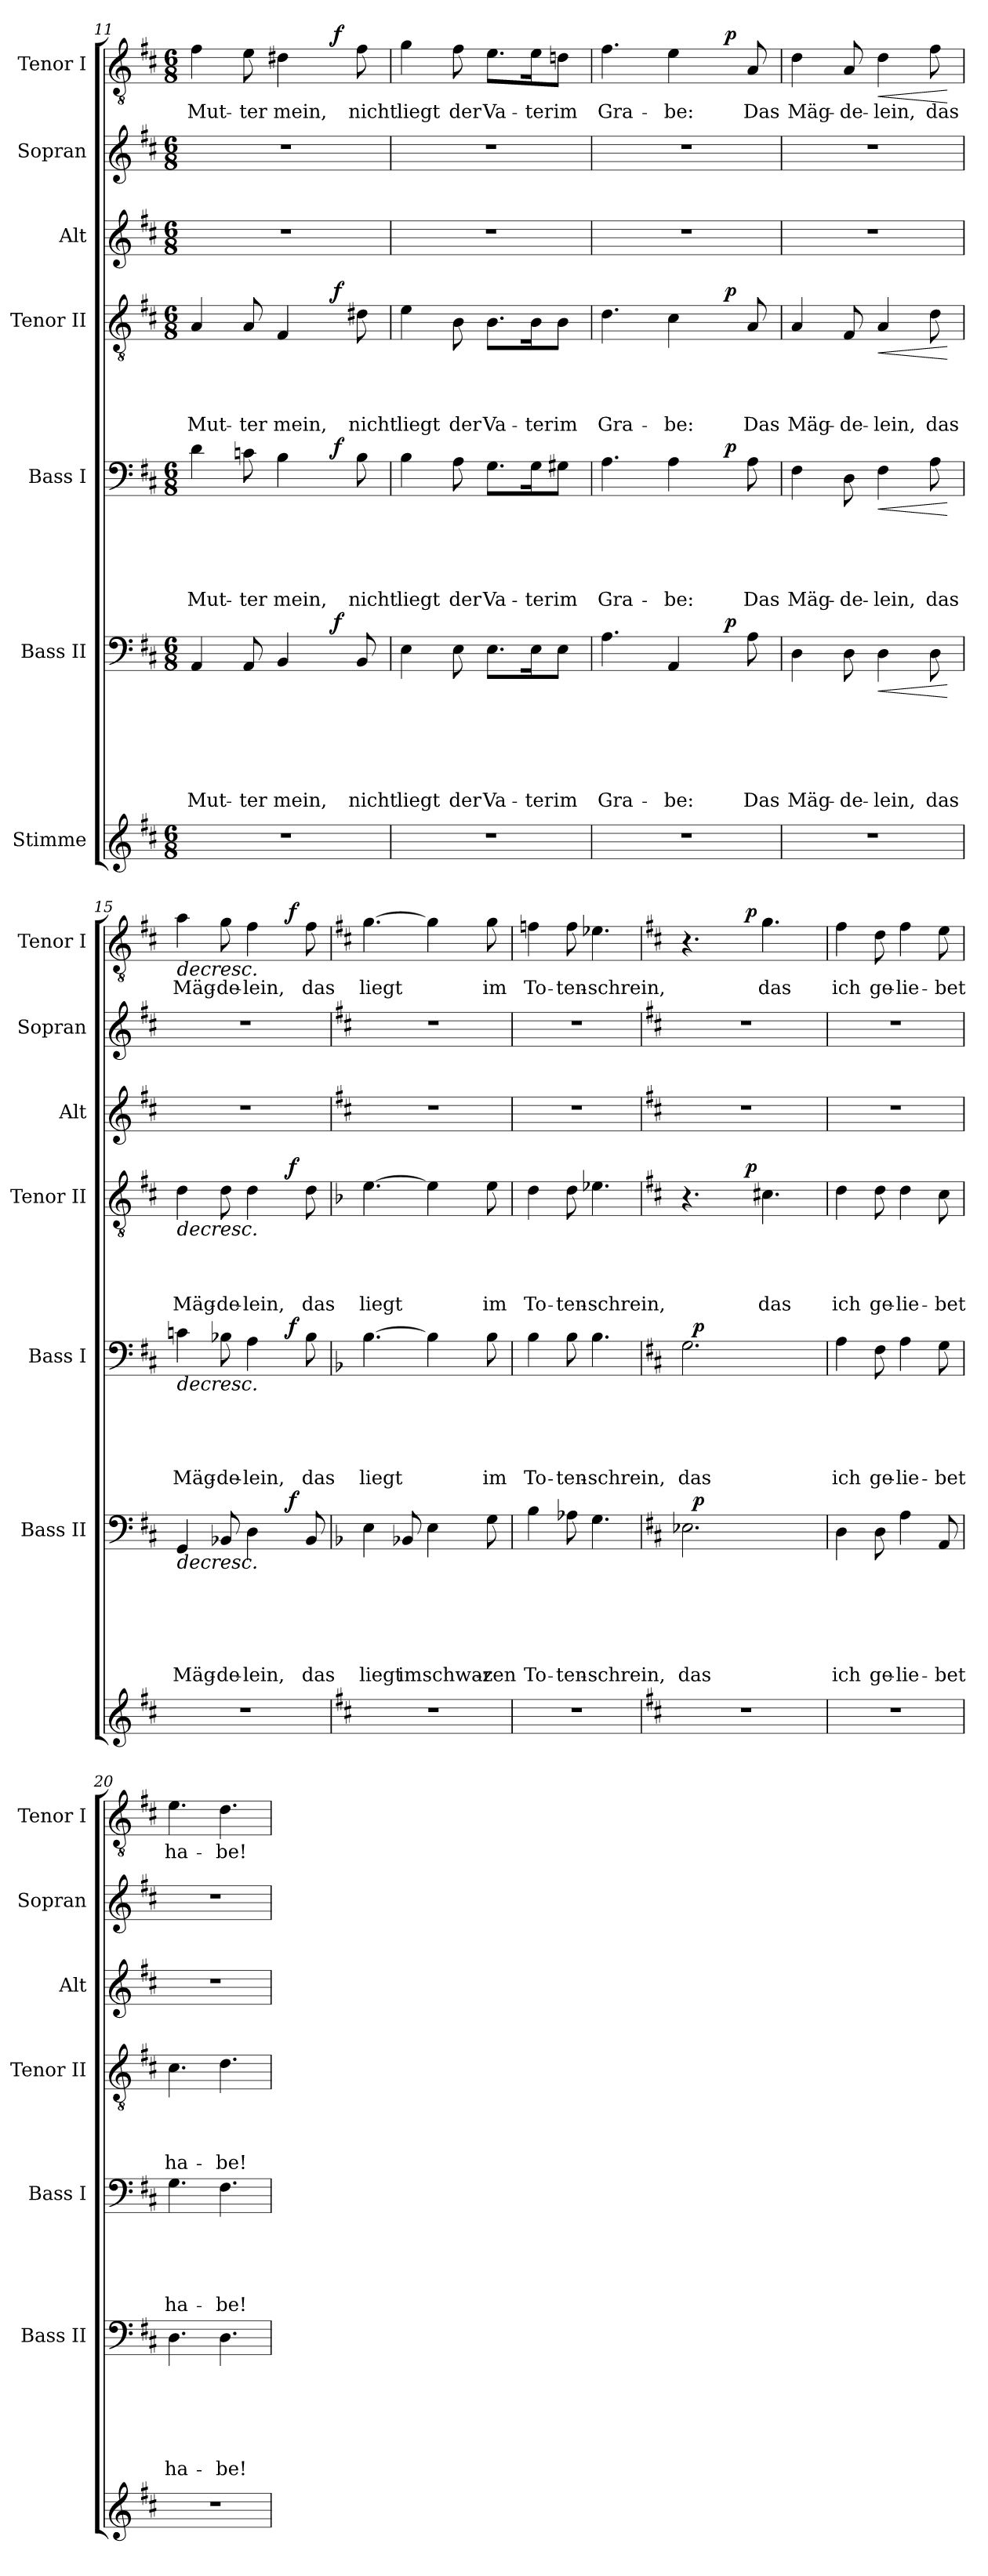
**kern	**kern	**text	**text	**text	**text	**text	**text	**dynam	**kern	**text	**text	**text	**text	**text	**dynam	**kern	**text	**text	**text	**text	**dynam	**kern	**kern	**kern	**text	**dynam
*part7	*part6	*part6	*part6	*part6	*part6	*part6	*part6	*part6	*part5	*part5	*part5	*part5	*part5	*part5	*part5	*part4	*part4	*part4	*part4	*part4	*part4	*part3	*part2	*part1	*part1	*part1
*staff7	*staff6	*staff6	*staff6	*staff6	*staff6	*staff6	*staff6	*staff6	*staff5	*staff5	*staff5	*staff5	*staff5	*staff5	*staff5	*staff4	*staff4	*staff4	*staff4	*staff4	*staff4	*staff3	*staff2	*staff1	*staff1	*staff1
*I"Stimme	*I"Bass II	*	*	*	*	*	*	*	*I"Bass I	*	*	*	*	*	*	*I"Tenor II	*	*	*	*	*	*I"Alt	*I"Sopran	*I"Tenor I	*	*
*	*I'Bass II	*	*	*	*	*	*	*	*I'Bass I	*	*	*	*	*	*	*I'Tenor II	*	*	*	*	*	*I'Alt	*I'Sopran	*I'Tenor I	*	*
*clefG2	*clefF4	*	*	*	*	*	*	*	*clefF4	*	*	*	*	*	*	*clefGv2	*	*	*	*	*	*clefG2	*clefG2	*clefGv2	*	*
*k[f#c#]	*k[f#c#]	*	*	*	*	*	*	*	*k[f#c#]	*	*	*	*	*	*	*k[f#c#]	*	*	*	*	*	*k[f#c#]	*k[f#c#]	*k[f#c#]	*	*
*D:	*D:	*	*	*	*	*	*	*	*D:	*	*	*	*	*	*	*D:	*	*	*	*	*	*D:	*D:	*D:	*	*
*M6/8	*M6/8	*	*	*	*	*	*	*	*M6/8	*	*	*	*	*	*	*M6/8	*	*	*	*	*	*M6/8	*M6/8	*M6/8	*	*
=11	=11	=11	=11	=11	=11	=11	=11	=11	=11	=11	=11	=11	=11	=11	=11	=11	=11	=11	=11	=11	=11	=11	=11	=11	=11	=11
!	!	!	!	!	!	!	!LO:LY:b	!	!	!	!	!	!	!LO:LY:b	!	!	!	!	!	!LO:LY:b	!	!	!	!	!LO:LY:b	!
*	*^	*	*	*	*	*	*	*	*^	*	*	*	*	*	*	*^	*	*	*	*	*	*	*	*^	*	*
2.r	4AA/	2ryy	.	.	.	.	.	Mut-	.	4d\	2ryy	.	.	.	.	Mut-	.	4A/	2ryy	.	.	.	Mut-	.	2.r	2.r	4f#\	2ryy	Mut-	.
!	!	!	!	!	!	!	!	!LO:LY:b	!	!	!	!	!	!	!	!LO:LY:b	!	!	!	!	!	!	!LO:LY:b	!	!	!	!	!	!LO:LY:b	!
.	8AA/	.	.	.	.	.	.	-ter	.	8cn\	.	.	.	.	.	-ter	.	8A/	.	.	.	.	-ter	.	.	.	8e\	.	-ter	.
!	!	!	!	!	!	!	!	!LO:LY:b	!	!	!	!	!	!	!	!LO:LY:b	!	!	!	!	!	!	!LO:LY:b	!	!	!	!	!	!LO:LY:b	!
.	4BB/	.	.	.	.	.	.	mein,	.	4B\	.	.	.	.	.	mein,	.	4F#/	.	.	.	.	mein,	.	.	.	4d#X\	.	mein,	.
.	.	16ryy	.	.	.	.	.	.	.	.	16ryy	.	.	.	.	.	.	.	16ryy	.	.	.	.	.	.	.	.	16ryy	.	.
!	!	!	!	!	!	!	!	!	!LO:DY:a	!	!	!	!	!	!	!	!LO:DY:a	!	!	!	!	!	!	!LO:DY:a	!	!	!	!	!	!LO:DY:a
.	.	8.ryy	.	.	.	.	.	.	f	.	8.ryy	.	.	.	.	.	f	.	8.ryy	.	.	.	.	f	.	.	.	8.ryy	.	f
!	!	!	!	!	!	!	!	!LO:LY:b	!	!	!	!	!	!	!	!LO:LY:b	!	!	!	!	!	!	!LO:LY:b	!	!	!	!	!	!LO:LY:b	!
.	8BB/	.	.	.	.	.	.	nicht	.	8B\	.	.	.	.	.	nicht	.	8d#X\	.	.	.	.	nicht	.	.	.	8f#\	.	nicht	.
!!LO:LB:g=z
=12	=12	=12	=12	=12	=12	=12	=12	=12	=12	=12	=12	=12	=12	=12	=12	=12	=12	=12	=12	=12	=12	=12	=12	=12	=12	=12	=12	=12	=12	=12
!	!	!	!	!	!	!	!	!	!	!	!	!	!	!	!	!	!	!	!	!	!	!	!	!	!	!	!LO:TX:a:t=1 1	!	!	!
!	!	!	!	!	!	!	!	!LO:LY:b	!	!	!	!	!	!	!	!LO:LY:b	!	!	!	!	!	!	!LO:LY:b	!	!	!	!	!	!LO:LY:b	!
*	*v	*v	*	*	*	*	*	*	*	*	*	*	*	*	*	*	*	*v	*v	*	*	*	*	*	*	*	*v	*v	*	*
*	*	*	*	*	*	*	*	*	*v	*v	*	*	*	*	*	*	*	*	*	*	*	*	*	*	*	*	*
2.r	4E\	.	.	.	.	.	liegt	.	4B\	.	.	.	.	liegt	.	4e\	.	.	.	liegt	.	2.r	2.r	4g\	liegt	.
!	!	!	!	!	!	!	!LO:LY:b	!	!	!	!	!	!	!LO:LY:b	!	!	!	!	!	!LO:LY:b	!	!	!	!	!LO:LY:b	!
.	8E\	.	.	.	.	.	der	.	8A\	.	.	.	.	der	.	8B\	.	.	.	der	.	.	.	8f#\	der	.
!	!	!	!	!	!	!	!LO:LY:b	!	!	!	!	!	!	!LO:LY:b	!	!	!	!	!	!LO:LY:b	!	!	!	!	!LO:LY:b	!
.	8.E\L	.	.	.	.	.	Va-	.	8.G\L	.	.	.	.	Va-	.	8.B\L	.	.	.	Va-	.	.	.	8.e\L	Va-	.
!	!	!	!	!	!	!	!LO:LY:b	!	!	!	!	!	!	!LO:LY:b	!	!	!	!	!	!LO:LY:b	!	!	!	!	!LO:LY:b	!
.	16E\K	.	.	.	.	.	-ter	.	16G\K	.	.	.	.	-ter	.	16B\K	.	.	.	-ter	.	.	.	16e\K	-ter	.
!	!	!	!	!	!	!	!LO:LY:b	!	!	!	!	!	!	!LO:LY:b	!	!	!	!	!	!LO:LY:b	!	!	!	!	!LO:LY:b	!
.	8E\J	.	.	.	.	.	im	.	8G#X\J	.	.	.	.	im	.	8B\J	.	.	.	im	.	.	.	8dn\J	im	.
=13	=13	=13	=13	=13	=13	=13	=13	=13	=13	=13	=13	=13	=13	=13	=13	=13	=13	=13	=13	=13	=13	=13	=13	=13	=13	=13
!	!	!	!	!	!	!	!LO:LY:b	!	!	!	!	!	!	!LO:LY:b	!	!	!	!	!	!LO:LY:b	!	!	!	!	!LO:LY:b	!
*	*^	*	*	*	*	*	*	*	*^	*	*	*	*	*	*	*^	*	*	*	*	*	*	*	*^	*	*
2.r	4.A\	2ryy	.	.	.	.	.	Gra-	.	4.A\	2ryy	.	.	.	.	Gra-	.	4.d\	2ryy	.	.	.	Gra-	.	2.r	2.r	4.f#\	2ryy	Gra-	.
!	!	!	!	!	!	!	!	!LO:LY:b	!	!	!	!	!	!	!	!LO:LY:b	!	!	!	!	!	!	!LO:LY:b	!	!	!	!	!	!LO:LY:b	!
.	4AA/	.	.	.	.	.	.	-be:	.	4A\	.	.	.	.	.	-be:	.	4c#\	.	.	.	.	-be:	.	.	.	4e\	.	-be:	.
.	.	16ryy	.	.	.	.	.	.	.	.	16ryy	.	.	.	.	.	.	.	16ryy	.	.	.	.	.	.	.	.	16ryy	.	.
!	!	!	!	!	!	!	!	!	!LO:DY:a	!	!	!	!	!	!	!	!LO:DY:a	!	!	!	!	!	!	!LO:DY:a	!	!	!	!	!	!LO:DY:a
.	.	8.ryy	.	.	.	.	.	.	p	.	8.ryy	.	.	.	.	.	p	.	8.ryy	.	.	.	.	p	.	.	.	8.ryy	.	p
!	!	!	!	!	!	!	!	!LO:LY:b	!	!	!	!	!	!	!	!LO:LY:b	!	!	!	!	!	!	!LO:LY:b	!	!	!	!	!	!LO:LY:b	!
.	8A\	.	.	.	.	.	.	Das	.	8A\	.	.	.	.	.	Das	.	8A/	.	.	.	.	Das	.	.	.	8A/	.	Das	.
=14	=14	=14	=14	=14	=14	=14	=14	=14	=14	=14	=14	=14	=14	=14	=14	=14	=14	=14	=14	=14	=14	=14	=14	=14	=14	=14	=14	=14	=14	=14
!	!	!	!	!	!	!	!	!LO:LY:b	!	!	!	!	!	!	!	!LO:LY:b	!	!	!	!	!	!	!LO:LY:b	!	!	!	!	!	!LO:LY:b	!
*	*v	*v	*	*	*	*	*	*	*	*	*	*	*	*	*	*	*	*v	*v	*	*	*	*	*	*	*	*v	*v	*	*
*	*	*	*	*	*	*	*	*	*v	*v	*	*	*	*	*	*	*	*	*	*	*	*	*	*	*	*	*
2.r	4D\	.	.	.	.	.	Mäg-	.	4F#\	.	.	.	.	Mäg-	.	4A/	.	.	.	Mäg-	.	2.r	2.r	4d\	Mäg-	.
!	!	!	!	!	!	!	!LO:LY:b	!	!	!	!	!	!	!LO:LY:b	!	!	!	!	!	!LO:LY:b	!	!	!	!	!LO:LY:b	!
.	8D\	.	.	.	.	.	-de-	.	8D\	.	.	.	.	-de-	.	8F#/	.	.	.	-de-	.	.	.	8A/	-de-	.
!	!	!	!	!	!	!	!LO:LY:b	!LO:HP:b	!	!	!	!	!	!LO:LY:b	!LO:HP:b	!	!	!	!	!LO:LY:b	!LO:HP:b	!	!	!	!LO:LY:b	!LO:HP:b
.	4D\	.	.	.	.	.	-lein,	<	4F#\	.	.	.	.	-lein,	<	4A/	.	.	.	-lein,	<	.	.	4d\	-lein,	<
!	!	!	!	!	!	!	!LO:LY:b	!	!	!	!	!	!	!LO:LY:b	!	!	!	!	!	!LO:LY:b	!	!	!	!	!LO:LY:b	!
.	8D\	.	.	.	.	.	das	.	8A\	.	.	.	.	das	.	8d\	.	.	.	das	.	.	.	8f#\	das	.
.	.	.	.	.	.	.	.	[	.	.	.	.	.	.	[	.	.	.	.	.	[	.	.	.	.	[
=15	=15	=15	=15	=15	=15	=15	=15	=15	=15	=15	=15	=15	=15	=15	=15	=15	=15	=15	=15	=15	=15	=15	=15	=15	=15	=15
!	!	!	!	!	!	!	!LO:LY:b	!LO:HP:b	!	!	!	!	!	!LO:LY:b	!LO:HP:b	!	!	!	!	!LO:LY:b	!LO:HP:b	!	!	!	!LO:LY:b	!LO:HP:b
*	*^	*	*	*	*	*	*	*	*^	*	*	*	*	*	*	*^	*	*	*	*	*	*	*	*^	*	*
2.r	4GG/	2ryy	.	.	.	.	.	Mäg-	>	4cn\	2ryy	.	.	.	.	Mäg-	>	4d\	2ryy	.	.	.	Mäg-	>	2.r	2.r	4a\	2ryy	Mäg-	>
!	!	!	!	!	!	!	!	!LO:LY:b	!	!	!	!	!	!	!	!LO:LY:b	!	!	!	!	!	!	!LO:LY:b	!	!	!	!	!	!LO:LY:b	!
.	8BB-X/	.	.	.	.	.	.	-de-	.	8B-X\	.	.	.	.	.	-de-	.	8d\	.	.	.	.	-de-	.	.	.	8g\	.	-de-	.
!	!	!	!	!	!	!	!	!LO:LY:b	!	!	!	!	!	!	!	!LO:LY:b	!	!	!	!	!	!	!LO:LY:b	!	!	!	!	!	!LO:LY:b	!
.	4D\	.	.	.	.	.	.	-lein,	.	4A\	.	.	.	.	.	-lein,	.	4d\	.	.	.	.	-lein,	.	.	.	4f#\	.	-lein,	.
.	.	16ryy	.	.	.	.	.	.	.	.	16ryy	.	.	.	.	.	.	.	16ryy	.	.	.	.	.	.	.	.	16ryy	.	.
!	!	!	!	!	!	!	!	!	!LO:DY:a	!	!	!	!	!	!	!	!LO:DY:a	!	!	!	!	!	!	!LO:DY:a	!	!	!	!	!	!LO:DY:a
.	.	8.ryy	.	.	.	.	.	.	f	.	8.ryy	.	.	.	.	.	f	.	8.ryy	.	.	.	.	f	.	.	.	8.ryy	.	f
!	!	!	!	!	!	!	!	!LO:LY:b	!	!	!	!	!	!	!	!LO:LY:b	!	!	!	!	!	!	!LO:LY:b	!	!	!	!	!	!LO:LY:b	!
.	8BB-/	.	.	.	.	.	.	das	]	8B-\	.	.	.	.	.	das	]	8d\	.	.	.	.	das	]	.	.	8f#\	.	das	]
*	*v	*v	*	*	*	*	*	*	*	*	*	*	*	*	*	*	*	*v	*v	*	*	*	*	*	*	*	*v	*v	*	*
*	*	*	*	*	*	*	*	*	*v	*v	*	*	*	*	*	*	*	*	*	*	*	*	*	*	*	*	*
=16	=16	=16	=16	=16	=16	=16	=16	=16	=16	=16	=16	=16	=16	=16	=16	=16	=16	=16	=16	=16	=16	=16	=16	=16	=16	=16
*	*k[b-]	*	*	*	*	*	*	*	*k[b-]	*	*	*	*	*	*	*k[b-]	*	*	*	*	*	*	*	*	*	*
*	*F:	*	*	*	*	*	*	*	*F:	*	*	*	*	*	*	*F:	*	*	*	*	*	*	*	*	*	*
*	*^	*	*	*	*	*	*	*	*^	*	*	*	*	*	*	*^	*	*	*	*	*	*	*	*^	*	*
!	!	!	!	!	!	!	!	!LO:LY:b	!	!	!	!	!	!	!	!LO:LY:b	!	!	!	!	!	!	!LO:LY:b	!	!	!	!	!	!LO:LY:b	!
*	*v	*v	*	*	*	*	*	*	*	*	*	*	*	*	*	*	*	*v	*v	*	*	*	*	*	*	*	*v	*v	*	*
*	*	*	*	*	*	*	*	*	*v	*v	*	*	*	*	*	*	*	*	*	*	*	*	*	*	*	*	*
2.r	4E\	.	.	.	.	.	liegt	.	[>4.B-\	.	.	.	.	liegt	.	[>4.e\	.	.	.	liegt	.	2.r	2.r	[>4.g\	liegt	.
!	!	!	!	!	!	!	!LO:LY:b	!	!	!	!	!	!	!	!	!	!	!	!	!	!	!	!	!	!	!
.	8BB-X/	.	.	.	.	.	im	.	.	.	.	.	.	.	.	.	.	.	.	.	.	.	.	.	.	.
!	!	!	!	!	!	!	!LO:LY:b	!	!	!	!	!	!	!	!	!	!	!	!	!	!	!	!	!	!	!
.	4E\	.	.	.	.	.	schwar-	.	4B-\]	.	.	.	.	.	.	4e\]	.	.	.	.	.	.	.	4g\]	.	.
!	!	!	!	!	!	!	!LO:LY:b	!	!	!	!	!	!	!LO:LY:b	!	!	!	!	!	!LO:LY:b	!	!	!	!	!LO:LY:b	!
.	8G\	.	.	.	.	.	-zen	.	8B-\	.	.	.	.	im	.	8e\	.	.	.	im	.	.	.	8g\	im	.
=17	=17	=17	=17	=17	=17	=17	=17	=17	=17	=17	=17	=17	=17	=17	=17	=17	=17	=17	=17	=17	=17	=17	=17	=17	=17	=17
!	!	!	!	!	!	!	!LO:LY:b	!	!	!	!	!	!	!LO:LY:b	!	!	!	!	!	!LO:LY:b	!	!	!	!	!LO:LY:b	!
2.r	4B-\	.	.	.	.	.	To-	.	4B-\	.	.	.	.	To-	.	4d\	.	.	.	To-	.	2.r	2.r	4fn\	To-	.
!	!	!	!	!	!	!	!LO:LY:b	!	!	!	!	!	!	!LO:LY:b	!	!	!	!	!	!LO:LY:b	!	!	!	!	!LO:LY:b	!
.	8A-X\	.	.	.	.	.	-ten-	.	8B-\	.	.	.	.	-ten-	.	8d\	.	.	.	-ten-	.	.	.	8f\	-ten-	.
!	!	!	!	!	!	!	!LO:LY:b	!	!	!	!	!	!	!LO:LY:b	!	!	!	!	!	!LO:LY:b	!	!	!	!	!LO:LY:b	!
.	4.G\	.	.	.	.	.	-schrein,	.	4.B-\	.	.	.	.	-schrein,	.	4.e-X\	.	.	.	-schrein,	.	.	.	4.e-X\	-schrein,	.
!!LO:PB:g=z
=18	=18	=18	=18	=18	=18	=18	=18	=18	=18	=18	=18	=18	=18	=18	=18	=18	=18	=18	=18	=18	=18	=18	=18	=18	=18	=18
*	*k[f#c#]	*	*	*	*	*	*	*	*k[f#c#]	*	*	*	*	*	*	*k[f#c#]	*	*	*	*	*	*	*	*	*	*
*	*D:	*	*	*	*	*	*	*	*D:	*	*	*	*	*	*	*D:	*	*	*	*	*	*	*	*	*	*
!	!	!	!	!	!	!	!LO:LY:b	!	!	!	!	!	!	!LO:LY:b	!	!	!	!	!	!	!	!	!	!	!	!
*	*^	*	*	*	*	*	*	*	*^	*	*	*	*	*	*	*^	*	*	*	*	*	*	*	*^	*	*
2.r	2.E-X\	32ryy	.	.	.	.	.	das	.	2.G\	32ryy	.	.	.	.	das	.	4.r	4ryy	.	.	.	.	.	2.r	2.r	4.r	4ryy	.	.
!	!	!	!	!	!	!	!	!	!LO:DY:a	!	!	!	!	!	!	!	!LO:DY:a	!	!	!	!	!	!	!	!	!	!	!	!	!
.	.	2ryy	.	.	.	.	.	.	p	.	2ryy	.	.	.	.	.	p	.	.	.	.	.	.	.	.	.	.	.	.	.
.	.	.	.	.	.	.	.	.	.	.	.	.	.	.	.	.	.	.	16ryy	.	.	.	.	.	.	.	.	16ryy	.	.
!	!	!	!	!	!	!	!	!	!	!	!	!	!	!	!	!	!	!	!	!	!	!	!	!LO:DY:a	!	!	!	!	!	!LO:DY:a
.	.	.	.	.	.	.	.	.	.	.	.	.	.	.	.	.	.	.	4..ryy	.	.	.	.	p	.	.	.	4..ryy	.	p
!	!	!	!	!	!	!	!	!	!	!	!	!	!	!	!	!	!	!	!	!	!	!	!LO:LY:b	!	!	!	!	!	!LO:LY:b	!
.	.	.	.	.	.	.	.	.	.	.	.	.	.	.	.	.	.	4.c#X\	.	.	.	.	das	.	.	.	4.g\	.	das	.
.	.	8..ryy	.	.	.	.	.	.	.	.	8..ryy	.	.	.	.	.	.	.	.	.	.	.	.	.	.	.	.	.	.	.
=19	=19	=19	=19	=19	=19	=19	=19	=19	=19	=19	=19	=19	=19	=19	=19	=19	=19	=19	=19	=19	=19	=19	=19	=19	=19	=19	=19	=19	=19	=19
!	!	!	!	!	!	!	!	!LO:LY:b	!	!	!	!	!	!	!	!LO:LY:b	!	!	!	!	!	!	!LO:LY:b	!	!	!	!	!	!LO:LY:b	!
*	*v	*v	*	*	*	*	*	*	*	*	*	*	*	*	*	*	*	*v	*v	*	*	*	*	*	*	*	*v	*v	*	*
*	*	*	*	*	*	*	*	*	*v	*v	*	*	*	*	*	*	*	*	*	*	*	*	*	*	*	*	*
2.r	4D\	.	.	.	.	.	ich	.	4A\	.	.	.	.	ich	.	4d\	.	.	.	ich	.	2.r	2.r	4f#\	ich	.
!	!	!	!	!	!	!	!LO:LY:b	!	!	!	!	!	!	!LO:LY:b	!	!	!	!	!	!LO:LY:b	!	!	!	!	!LO:LY:b	!
.	8D\	.	.	.	.	.	ge-	.	8F#\	.	.	.	.	ge-	.	8d\	.	.	.	ge-	.	.	.	8d\	ge-	.
!	!	!	!	!	!	!	!LO:LY:b	!	!	!	!	!	!	!LO:LY:b	!	!	!	!	!	!LO:LY:b	!	!	!	!	!LO:LY:b	!
.	4A\	.	.	.	.	.	-lie-	.	4A\	.	.	.	.	-lie-	.	4d\	.	.	.	-lie-	.	.	.	4f#\	-lie-	.
!	!	!	!	!	!	!	!LO:LY:b	!	!	!	!	!	!	!LO:LY:b	!	!	!	!	!	!LO:LY:b	!	!	!	!	!LO:LY:b	!
.	8AA/	.	.	.	.	.	-bet	.	8G\	.	.	.	.	-bet	.	8c#\	.	.	.	-bet	.	.	.	8e\	-bet	.
=20	=20	=20	=20	=20	=20	=20	=20	=20	=20	=20	=20	=20	=20	=20	=20	=20	=20	=20	=20	=20	=20	=20	=20	=20	=20	=20
!	!	!	!	!	!	!	!LO:LY:b	!	!	!	!	!	!	!LO:LY:b	!	!	!	!	!	!LO:LY:b	!	!	!	!	!LO:LY:b	!
2.r	4.D\	.	.	.	.	.	ha-	.	4.G\	.	.	.	.	ha-	.	4.c#\	.	.	.	ha-	.	2.r	2.r	4.e\	ha-	.
!	!	!	!	!	!	!	!LO:LY:b	!	!	!	!	!	!	!LO:LY:b	!	!	!	!	!	!LO:LY:b	!	!	!	!	!LO:LY:b	!
.	4.D\	.	.	.	.	.	-be!	.	4.F#\	.	.	.	.	-be!	.	4.d\	.	.	.	-be!	.	.	.	4.d\	-be!	.
=	=	=	=	=	=	=	=	=	=	=	=	=	=	=	=	=	=	=	=	=	=	=	=	=	=	=
*-	*-	*-	*-	*-	*-	*-	*-	*-	*-	*-	*-	*-	*-	*-	*-	*-	*-	*-	*-	*-	*-	*-	*-	*-	*-	*-
